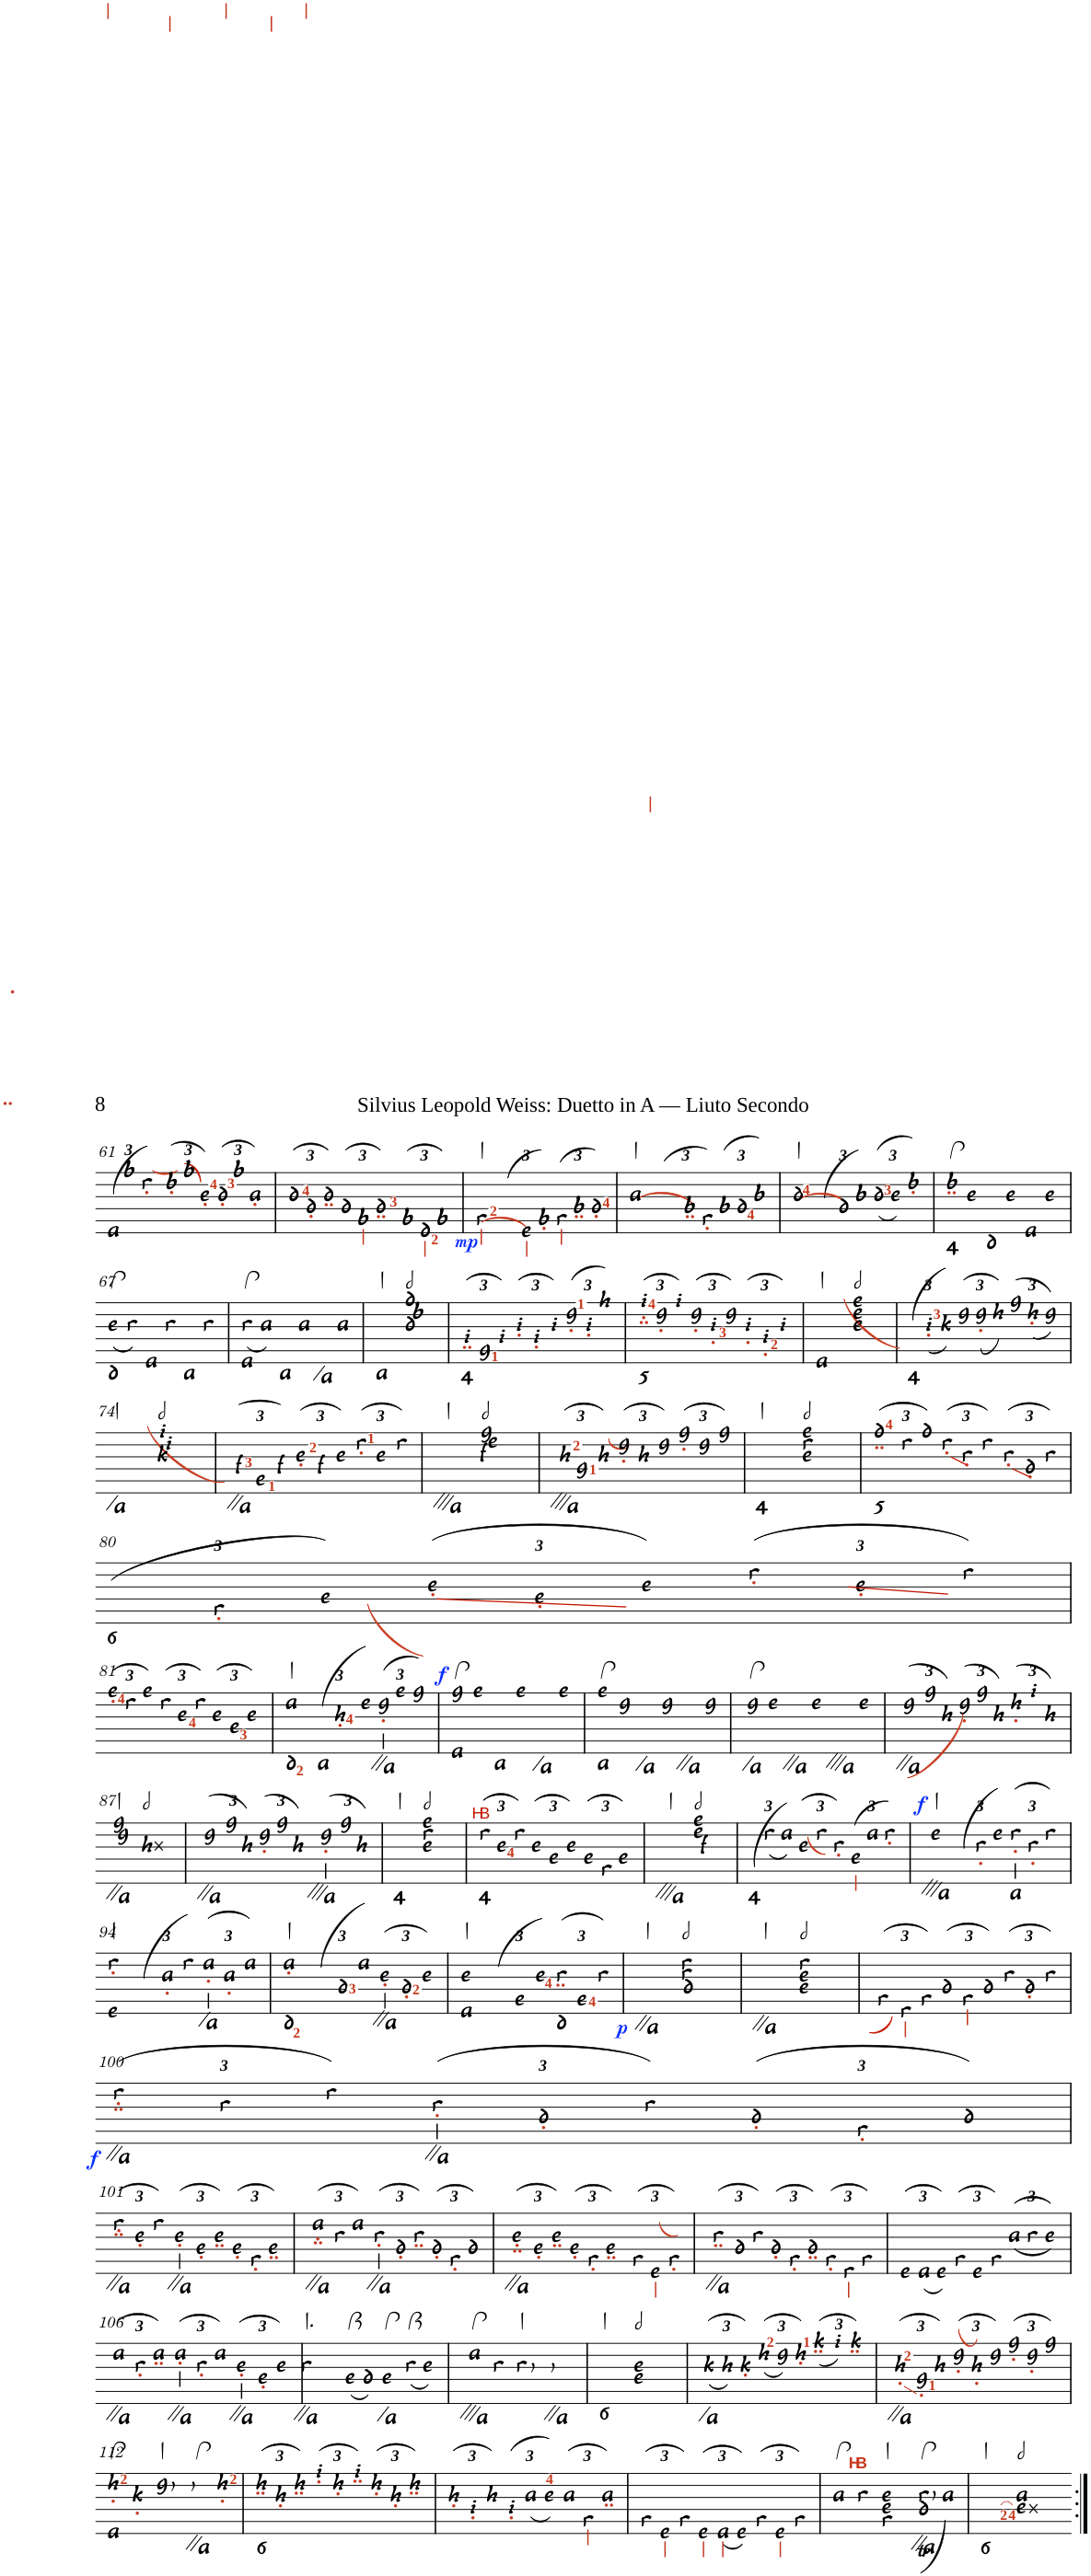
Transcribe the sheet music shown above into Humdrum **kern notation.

**kern	**dynam
*part1	*part1
*staff1	*staff1
*I"Lute 2 (reconstr.)	*
*	*
*k[]	*
*M3/4	*
=60	=60
*^	*
4E-	4ryy	.
2c 2f#	2e-	.
*v	*v	*
!!LO:PB:g=z
=61	=61
*Xbrackettup	*
(12AAL	.
!LO:TX:a:Bi:t=3	!
12f#	.
(<12eJ)	.
(12e-L)	.
!LO:TX:a:Bi:t=3	!
(12f#	.
12c#J))	.
(12cL	.
!LO:TX:a:Bi:t=3	!
12f#	.
12AJ)	.
=62	=62
(12cL	.
!LO:TX:a:Bi:t=3	!
12G#	.
12cJ)	.
(12G#L	.
!LO:TX:a:Bi:t=3	!
12E-	.
12G#J)	.
(12E-L	.
!LO:TX:a:Bi:t=3	!
12C	.
12E-J)	.
=63	=63
!	!LO:DY:b
(4E	mp
(12CC#L	.
!LO:TX:a:Bi:t=3	!
12C#)	.
12E-J)	.
(12EL	.
!LO:TX:a:Bi:t=3	!
12F#	.
12G#J)	.
=64	=64
(4A	.
(12CL	.
!LO:TX:a:Bi:t=3	!
12F#)	.
12EJ)	.
(12F#L	.
!LO:TX:a:Bi:t=3	!
12G#	.
12B-J)	.
=65	=65
(4c	.
(12GG#L	.
!LO:TX:a:Bi:t=3	!
12G#)	.
12B-J)	.
(<(12cL	.
!LO:TX:a:Bi:t=3	!
12c#)	.
12e-J)	.
=66	=66
8CC#\ 8e-\L	.
8c#J	.
8BBL	.
8c#J	.
8AAL	.
8c#J	.
!!LO:LB:g=z
=67	=67
*^	*
(<8c#L	8BB	.
8BJ)	2ryy	.
8AAL	.	.
8BJ	.	.
8GG#L	.	.
8BJ	8ryy	.
=68	=68	=68
(<8BL	4AA	.
8AJ)	.	.
8GG#L	2ryy	.
8AJ	.	.
8FF#L	.	.
8AJ	.	.
=69	=69	=69
4GG#	4ryy	.
2c 2g#	2e-	.
*v	*v	*
=70	=70
(12CC#\ 12c#\L	.
!LO:TX:a:Bi:t=3	!
12G#	.
12c#J)	.
(12fL	.
!LO:TX:a:Bi:t=3	!
12c#	.
12fJ)	.
(12g#L	.
!LO:TX:a:Bi:t=3	!
12f	.
12ccJ)	.
=71	=71
(12BBB\ 12cc#\L	.
!LO:TX:a:Bi:t=3	!
12g#	.
12cc#J)	.
(12g#L	.
!LO:TX:a:Bi:t=3	!
12f	.
12g#J)	.
(12fL	.
!LO:TX:a:Bi:t=3	!
12c#	.
12fJ)	.
=72	=72
4AA	.
(<(<2c# 2f# 2a	.
=73	=73
(12CC#L))	.
!LO:TX:a:Bi:t=3	!
(<12f	.
12f#J))	.
(12g#L	.
!LO:TX:a:Bi:t=3	!
(<12g#	.
12aJ))	.
(12bL	.
!LO:TX:a:Bi:t=3	!
(<12a	.
12g#J))	.
!!LO:LB:g=z
=74	=74
*^	*
4FF#	4ryy	.
(<2f# 2cc#	2b-	.
*v	*v	*
=75	=75
(12EE\ 12B-\L)	.
!LO:TX:a:Bi:t=3	!
12F#	.
12B-J)	.
(12c#L	.
!LO:TX:a:Bi:t=3	!
12B-	.
12c#J)	.
(12eL	.
!LO:TX:a:Bi:t=3	!
12c#	.
12eJ)	.
=76	=76
*^	*
*	*^	*
4DD	4ryy	4ryy	.
2b	2f#	2d	.
*v	*v	*v	*
=77	=77
(12DD\ 12e\L	.
!LO:TX:a:Bi:t=3	!
12B	.
12eJ)	.
(<(12g#L	.
!LO:TX:a:Bi:t=3	!
12e)	.
12g#J)	.
(12bL	.
!LO:TX:a:Bi:t=3	!
12g#	.
12bJ)	.
=78	=78
4CC#	.
2c# 2e 2a	.
=79	=79
(12BBB\ 12g#\L	.
!LO:TX:a:Bi:t=3	!
12e	.
12g#J)	.
(12eL	.
!LO:TX:a:Bi:t=3	!
12B	.
12eJ)	.
(12EE\ 12B\L	.
!LO:TX:a:Bi:t=3	!
12G#	.
12BJ)	.
!!LO:LB:g=z
=80	=80
(12AAAL	.
!LO:TX:a:Bi:t=3	!
12E	.
12AJ)	.
(12c#L	.
!LO:TX:a:Bi:t=3	!
12A	.
12c#J)	.
(12eL	.
!LO:TX:a:Bi:t=3	!
12c#	.
12eJ)	.
!!LO:LB:g=z
=81	=81
(12aL	.
!LO:TX:a:Bi:t=3	!
12e	.
12aJ)	.
(12eL	.
!LO:TX:a:Bi:t=3	!
12c#	.
12eJ)	.
(12c#L	.
!LO:TX:a:Bi:t=3	!
12A	.
12c#J)	.
=82	=82
*^	*
4BB 4d	2ryy	.
(12GG#L	.	.
!LO:TX:a:Bi:t=3	!	!
12e	.	.
12f#J)	.	.
(12g#L	4EE	.
!LO:TX:a:Bi:t=3	!	!
12a	.	.
12bJ)	.	.
*v	*v	*
=83	=83
!	!LO:DY:a
8AA\ 8b\L	f
8aJ	.
8GG#L	.
8aJ	.
8FF#L	.
8aJ	.
=84	=84
*^	*
8aL	4GG#	.
8g#J	.	.
8FF#L	2ryy	.
8g#J	.	.
8EEL	.	.
8g#J	.	.
*v	*v	*
=85	=85
8FF#\ 8g#\L	.
8f#J	.
8EEL	.
8f#J	.
8DDL	.
8f#J	.
=86	=86
((<12EE\ 12g#\L	.
!LO:TX:a:Bi:t=3	!
12b	.
12eJ)	.
(12g#L)	.
!LO:TX:a:Bi:t=3	!
12b	.
12eJ)	.
(12aL	.
!LO:TX:a:Bi:t=3	!
12cc#	.
12eJ)	.
!!LO:LB:g=z
=87	=87
*^	*
4EE 4b	4g#	.
2e	2ryy	.
*v	*v	*
=88	=88
(12EE\ 12g#\L	.
!LO:TX:a:Bi:t=3	!
12b	.
12eJ)	.
(12g#L	.
!LO:TX:a:Bi:t=3	!
12b	.
12eJ)	.
(12DD\ 12g#\L	.
!LO:TX:a:Bi:t=3	!
12b	.
12eJ)	.
=89	=89
4CC#	.
2c# 2e 2a	.
=90	=90
!LO:TX:a:color=#C21600:t=H	!
!LO:TX:a:color=#C21600:t=B	!
(12CC#\ 12e\L	.
!LO:TX:a:Bi:t=3	!
12c#	.
12eJ)	.
(12c#L	.
!LO:TX:a:Bi:t=3	!
12A	.
12c#J)	.
(12AL	.
!LO:TX:a:Bi:t=3	!
12E	.
12AJ)	.
=91	=91
*^	*
4DD	4ryy	.
2f# 2a	2d	.
*v	*v	*
=92	=92
(12CC#L	.
!LO:TX:a:Bi:t=3	!
(<12e	.
12dJ))	.
(12c#L	.
!LO:TX:a:Bi:t=3	!
(<12e	.
12BJ))	.
(12AL	.
!LO:TX:a:Bi:t=3	!
12d	.
12eJ)	.
=93	=93
!	!LO:DY:a
4DD 4f#	f
(12AL	.
!LO:TX:a:Bi:t=3	!
12B	.
12f#J)	.
(12GG#\ 12e\L	.
!LO:TX:a:Bi:t=3	!
12B	.
12eJ)	.
!!LO:LB:g=z
=94	=94
4C# 4e	.
(12GL	.
!LO:TX:a:Bi:t=3	!
12A	.
12eJ)	.
(12FF#\ 12d\L	.
!LO:TX:a:Bi:t=3	!
12A	.
12dJ)	.
=95	=95
4BB 4d	.
(12FL	.
!LO:TX:a:Bi:t=3	!
12G#	.
12dJ)	.
(12EE\ 12c#\L	.
!LO:TX:a:Bi:t=3	!
12A-	.
12c#J)	.
=96	=96
4AA 4c#	.
(12FL	.
!LO:TX:a:Bi:t=3	!
12F#	.
12c#J)	.
(12BB\ 12B\L	.
!LO:TX:a:Bi:t=3	!
12G-	.
12BJ)	.
=97	=97
*^	*
!	!	!LO:DY:b
4EE	4ryy	p
2B 2e	2G#	.
*v	*v	*
=98	=98
4EE	.
2A 2c# 2e	.
=99	=99
(<(12EE\ 12E\L	.
!LO:TX:a:Bi:t=3	!
12BB)	.
12EJ)	.
(12G#L	.
!LO:TX:a:Bi:t=3	!
12E	.
12G#J)	.
(12BL	.
!LO:TX:a:Bi:t=3	!
12G#	.
12BJ)	.
!!LO:LB:g=z
=100	=100
!	!LO:DY:b
(12EE\ 12e\L	f
!LO:TX:a:Bi:t=3	!
12B	.
12eJ)	.
(12EE\ 12B\L	.
!LO:TX:a:Bi:t=3	!
12G#	.
12BJ)	.
(12G#L	.
!LO:TX:a:Bi:t=3	!
12E	.
12G#J)	.
!!LO:LB:g=z
=101	=101
(12EE\ 12e\L	.
!LO:TX:a:Bi:t=3	!
12c#	.
12eJ)	.
(12EE\ 12c#\L	.
!LO:TX:a:Bi:t=3	!
12A	.
12c#J)	.
(12AL	.
!LO:TX:a:Bi:t=3	!
12E	.
12AJ)	.
=102	=102
(12EE\ 12d\L	.
!LO:TX:a:Bi:t=3	!
12B	.
12dJ)	.
(12EE\ 12B\L	.
!LO:TX:a:Bi:t=3	!
12G#	.
12BJ)	.
(12G#L	.
!LO:TX:a:Bi:t=3	!
12E	.
12G#J)	.
=103	=103
(12EE\ 12c#\L	.
!LO:TX:a:Bi:t=3	!
12A	.
12c#J)	.
(12AL	.
!LO:TX:a:Bi:t=3	!
12E	.
12AJ)	.
(<(12EL	.
!LO:TX:a:Bi:t=3	!
12C#)	.
12EJ)	.
=104	=104
(12EE\ 12B\L	.
!LO:TX:a:Bi:t=3	!
12G#	.
12BJ)	.
(12G#L	.
!LO:TX:a:Bi:t=3	!
(<12E	.
12G#J))	.
(12EL	.
!LO:TX:a:Bi:t=3	!
12BB	.
12EJ)	.
=105	=105
(12C#L	.
!LO:TX:a:Bi:t=3	!
(<12AA	.
12C#J))	.
(12EL	.
!LO:TX:a:Bi:t=3	!
12C#	.
12EJ)	.
((<12AL	.
!LO:TX:a:Bi:t=3	!
12B	.
12c#J))	.
!!LO:LB:g=z
=106	=106
(12EE\ 12d\L	.
!LO:TX:a:Bi:t=3	!
12B	.
12dJ)	.
(12EE\ 12d\L	.
!LO:TX:a:Bi:t=3	!
12B	.
12dJ)	.
(12EE\ 12c#\L	.
!LO:TX:a:Bi:t=3	!
12A	.
12c#J)	.
=107	=107
4.EE 4.B	.
(<16ALL	.
16G#JJ)	.
8FF#\ 8A\L	.
(<16BL	.
16c#JJ)	.
=108	=108
8DD\ 8d\L	.
8BJ	.
4B	.
4EE	.
=109	=109
4AAA	.
2A 2c#	.
=110	=110
*^	*
(<(12f#L	2.FF#	.
!LO:TX:a:Bi:t=3	!	!
12e)	.	.
12f#J)	.	.
(<(12aL	.	.
!LO:TX:a:Bi:t=3	!	!
12g#)	.	.
12aJ)	.	.
(<(12ddL	.	.
!LO:TX:a:Bi:t=3	!	!
12cc#)	.	.
12ddJ)	.	.
*v	*v	*
=111	=111
(12EE\ 12e\L	.
!LO:TX:a:Bi:t=3	!
12B	.
12eJ)	.
(<(12g#L	.
!LO:TX:a:Bi:t=3	!
12e)	.
12g#J)	.
(12bL	.
!LO:TX:a:Bi:t=3	!
12g#	.
12bJ)	.
!!LO:LB:g=z
=112	=112
8AA\ 8a\L	.
8f#J	.
4g#	.
8EEL	.
8aJ	.
=113	=113
(12AAA\ 12a\L	.
!LO:TX:a:Bi:t=3	!
12e	.
12aJ)	.
(12cc#L	.
!LO:TX:a:Bi:t=3	!
12a	.
12cc#J)	.
(12aL	.
!LO:TX:a:Bi:t=3	!
12e	.
12aJ)	.
=114	=114
(12eL	.
!LO:TX:a:Bi:t=3	!
12c#	.
12eJ)	.
(12c#L	.
!LO:TX:a:Bi:t=3	!
(<12A	.
12c#J))	.
(12AL	.
!LO:TX:a:Bi:t=3	!
12E	.
12AJ)	.
=115	=115
(12EL	.
!LO:TX:a:Bi:t=3	!
12C#	.
12EJ)	.
(12C#L	.
!LO:TX:a:Bi:t=3	!
(<12AA	.
12C#J))	.
(12EL	.
!LO:TX:a:Bi:t=3	!
12C#	.
12EJ)	.
=116	=116
*^	*
8AL	2ryy	.
!LO:TX:a:B:color=#C7391D:t=B	!	!
!LO:TX:a:B:color=#C7391D:t=H	!	!
8BJ	.	.
4E 4A 4c#	.	.
(<8EET\ 8BT\L	4G#	.
8AJ)	.	.
*v	*v	*
=	=
*-	*-
